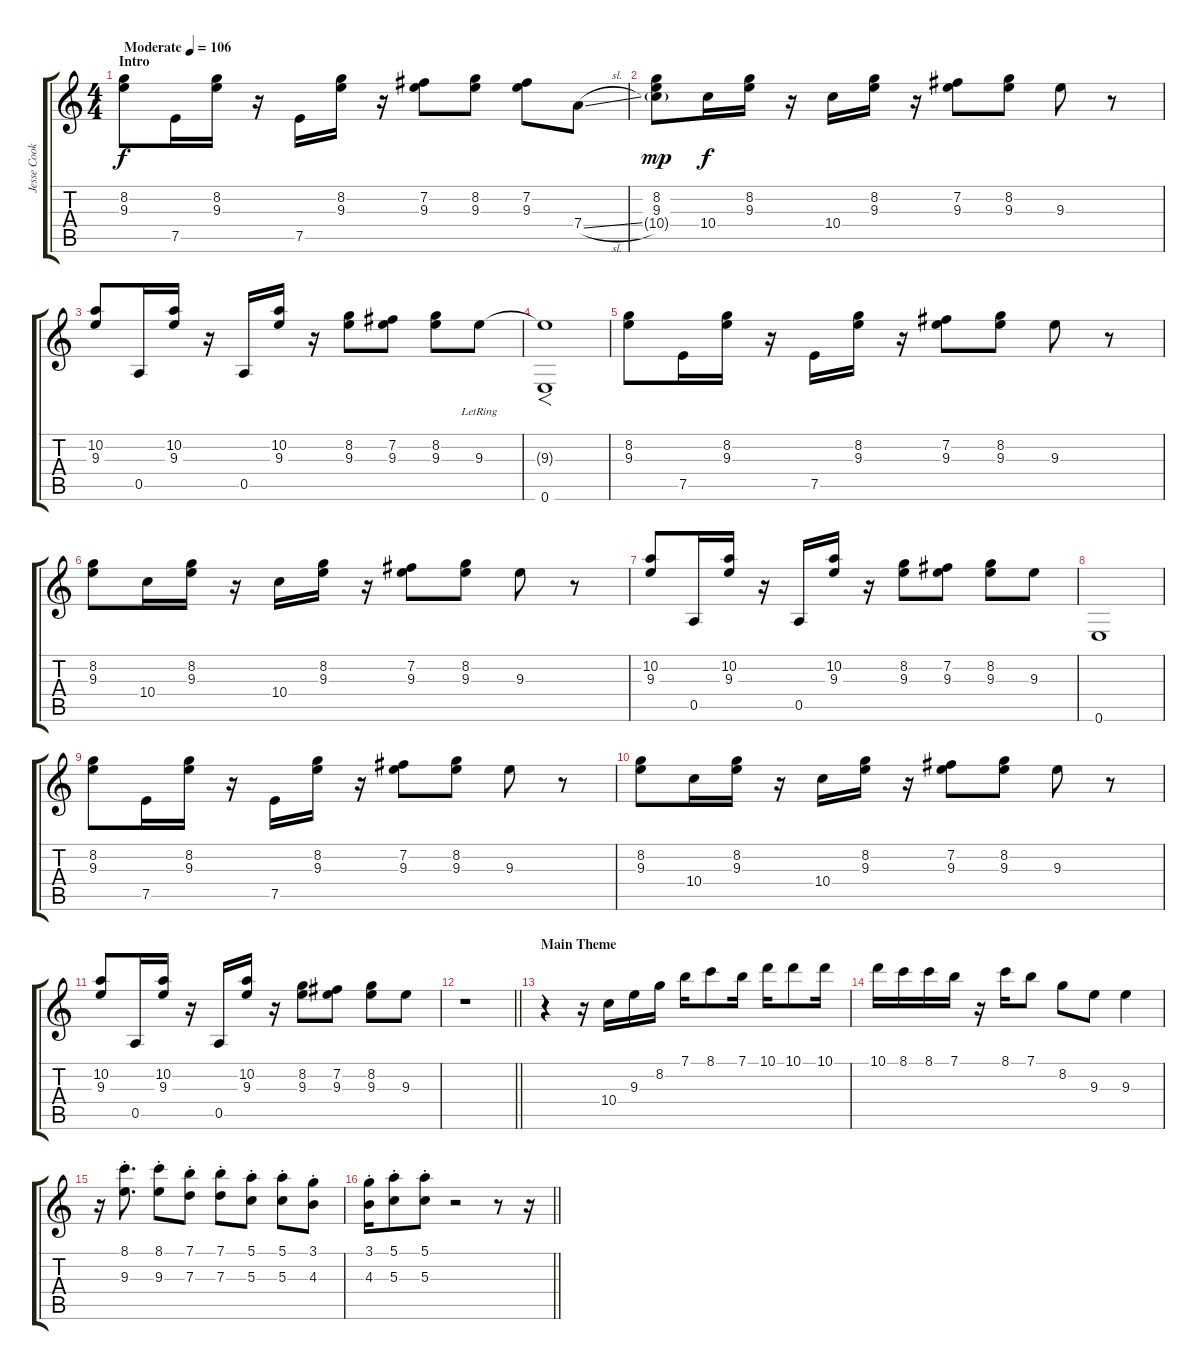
\track ("Jesse Cook" "Jesse Cook") {instrument acousticguitarnylon}
\staff {score tabs}
\tuning (E4 B3 G3 D3 A2 E2) {hide}
\ts (4 4)
\section ("" "Intro")
\tempo (106 "Moderate")
\clef g2
\ks c
(8.2 9.3).8{dy f instrument acousticguitarnylon} 7.5.16 (8.2 9.3).16 r.16 7.5.16 (8.2 9.3).16 r.16 (7.2 9.3).8 (8.2 9.3).8 (7.2 9.3).8 7.4{sl}.8 |
(8.2 9.3 10.4{g}).8{dy mp} 10.4.16{dy f} (8.2 9.3).16 r.16 10.4.16 (8.2 9.3).16 r.16 (7.2 9.3).8 (8.2 9.3).8 9.3.8 r.8 |
(10.2 9.3).8 0.5.16 (10.2 9.3).16 r.16 0.5.16 (10.2 9.3).16 r.16 (8.2 9.3).8 (7.2 9.3).8 (8.2 9.3).8 9.3{lr}.8 |
(9.3{t} 0.6).1{f} |
(8.2 9.3).8 7.5.16 (8.2 9.3).16 r.16 7.5.16 (8.2 9.3).16 r.16 (7.2 9.3).8 (8.2 9.3).8 9.3.8 r.8 |
(8.2 9.3).8 10.4.16 (8.2 9.3).16 r.16 10.4.16 (8.2 9.3).16 r.16 (7.2 9.3).8 (8.2 9.3).8 9.3.8 r.8 |
(10.2 9.3).8 0.5.16 (10.2 9.3).16 r.16 0.5.16 (10.2 9.3).16 r.16 (8.2 9.3).8 (7.2 9.3).8 (8.2 9.3).8 9.3.8 |
0.6.1 |
(8.2 9.3).8 7.5.16 (8.2 9.3).16 r.16 7.5.16 (8.2 9.3).16 r.16 (7.2 9.3).8 (8.2 9.3).8 9.3.8 r.8 |
(8.2 9.3).8 10.4.16 (8.2 9.3).16 r.16 10.4.16 (8.2 9.3).16 r.16 (7.2 9.3).8 (8.2 9.3).8 9.3.8 r.8 |
(10.2 9.3).8 0.5.16 (10.2 9.3).16 r.16 0.5.16 (10.2 9.3).16 r.16 (8.2 9.3).8 (7.2 9.3).8 (8.2 9.3).8 9.3.8 |
\barLineRight lightlight
r.1 |
\section ("" "Main Theme")
r.4 r.16 10.4.16 9.3.16 8.2.16 7.1.16 8.1.8 7.1.16 10.1.16 10.1.8 10.1.16 |
10.1.16 8.1.16 8.1.16 7.1.16 r.16 8.1.16 7.1.8 8.2.8 9.3.8 9.3.4 |
r.16 (8.1{st} 9.3).8{d} (8.1{st} 9.3).8 (7.1{st} 7.3).8 (7.1{st} 7.3).8 (5.1{st} 5.3).8 (5.1{st} 5.3).8 (3.1{st} 4.3).8 |
\barLineRight lightlight
(3.1{st} 4.3).16 (5.1{st} 5.3).8 (5.1{st} 5.3).8 r.2 r.8 r.16
